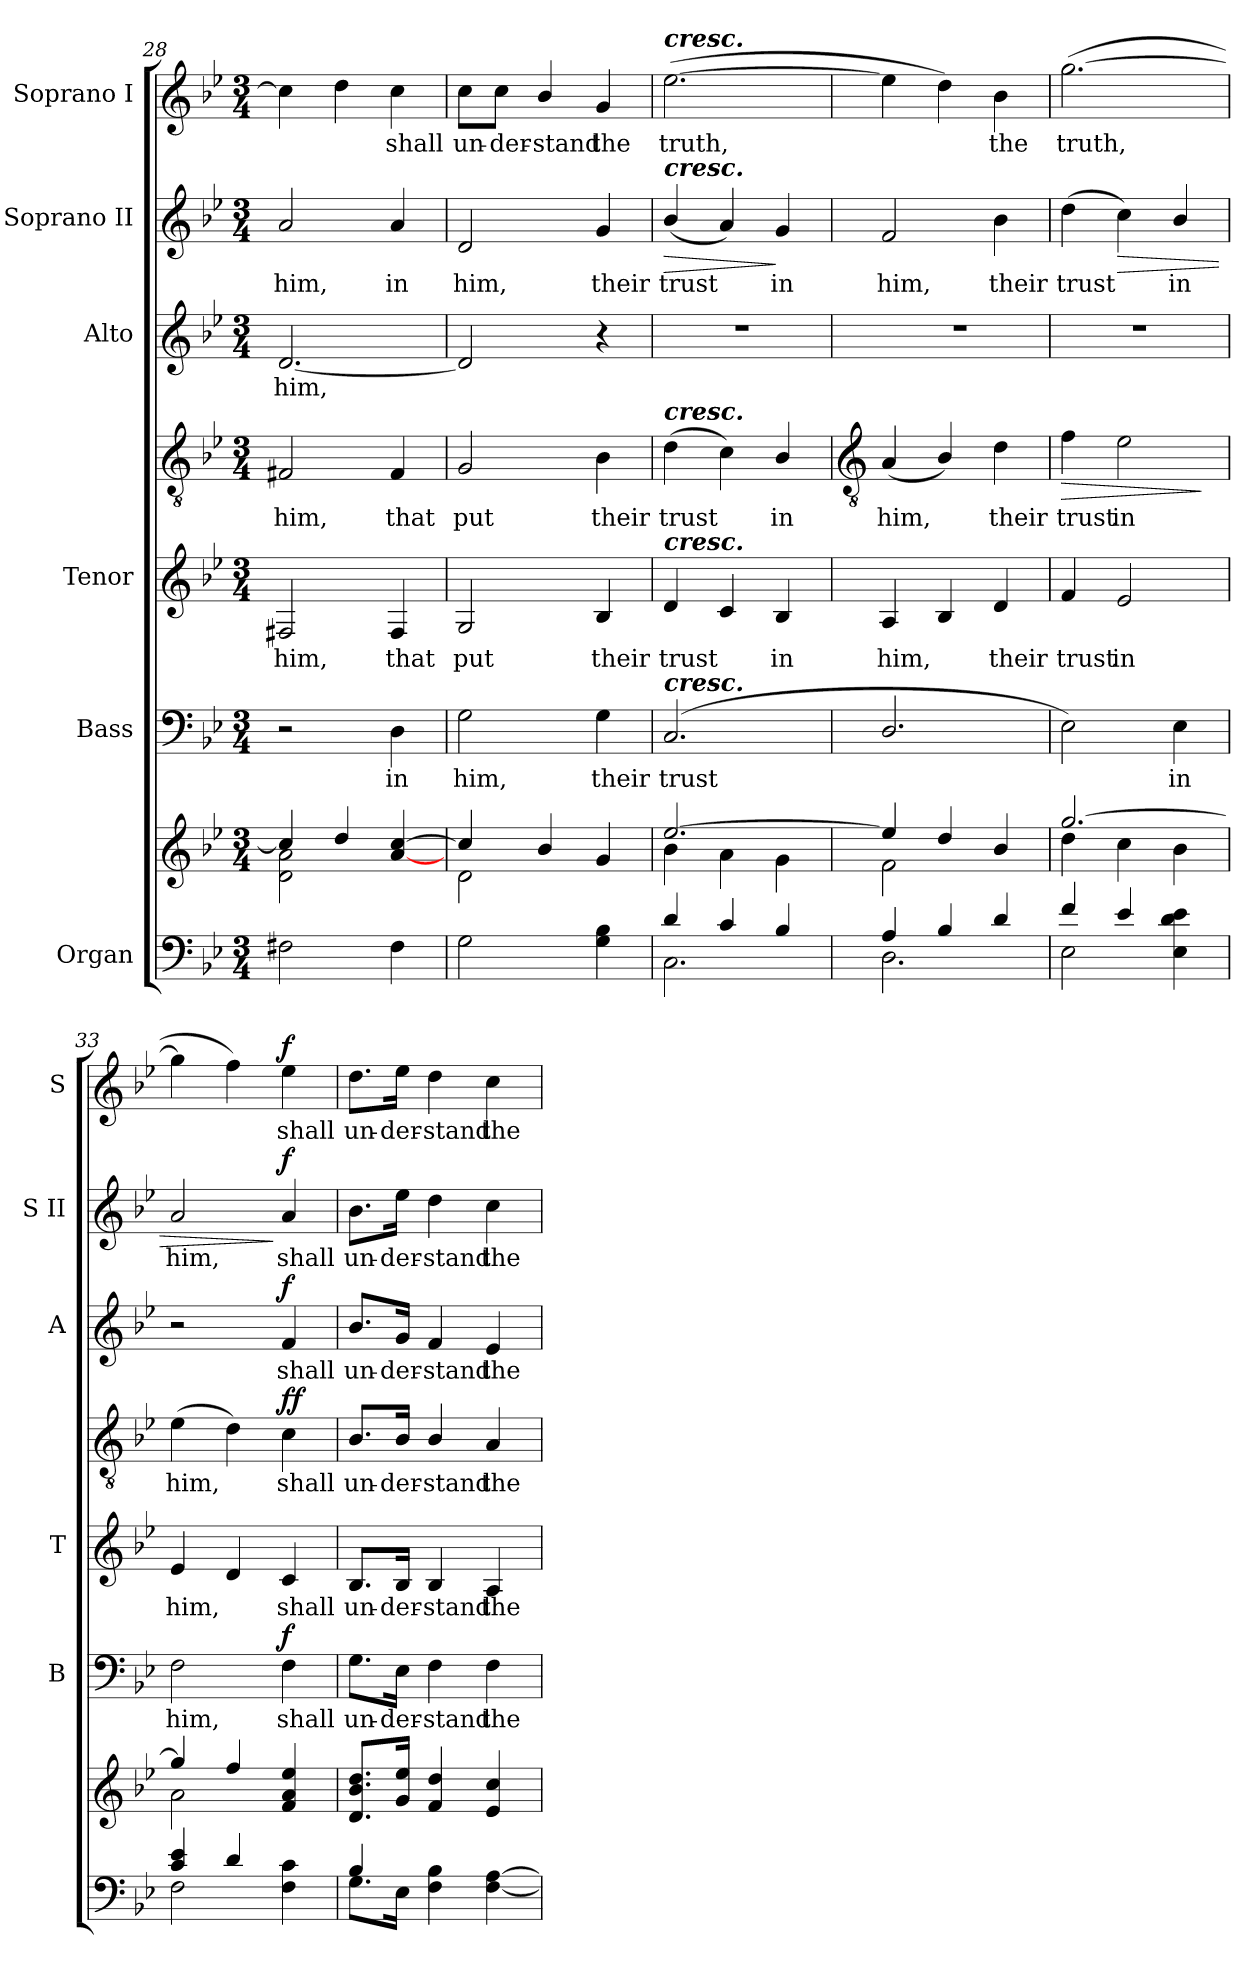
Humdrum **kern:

**kern	**kern	**kern	**text	**dynam	**kern	**text	**kern	**text	**dynam	**kern	**text	**dynam	**kern	**text	**dynam	**kern	**text	**dynam
*part6	*part6	*part5	*part5	*part5	*part4	*part4	*part4	*part4	*part4	*part3	*part3	*part3	*part2	*part2	*part2	*part1	*part1	*part1
*staff8	*staff7	*staff6	*staff6	*staff6	*staff5	*staff5	*staff4	*staff4	*staff4/5	*staff3	*staff3	*staff3	*staff2	*staff2	*staff2	*staff1	*staff1	*staff1
*I"Organ	*	*I"Bass	*	*	*I"Tenor	*	*	*	*	*I"Alto	*	*	*I"Soprano II	*	*	*I"Soprano I	*	*
*	*	*I'B	*	*	*I'T	*	*	*	*	*I'A	*	*	*I'S II	*	*	*I'S	*	*
*clefF4	*clefG2	*clefF4	*	*	*	*	*clefGv2	*	*	*clefG2	*	*	*clefG2	*	*	*clefG2	*	*
*k[b-e-]	*k[b-e-]	*k[b-e-]	*	*	*k[b-e-]	*	*k[b-e-]	*	*	*k[b-e-]	*	*	*k[b-e-]	*	*	*k[b-e-]	*	*
*B-:	*B-:	*B-:	*	*	*B-:	*	*B-:	*	*	*B-:	*	*	*B-:	*	*	*B-:	*	*
*M3/4	*M3/4	*M3/4	*	*	*M3/4	*	*M3/4	*	*	*M3/4	*	*	*M3/4	*	*	*M3/4	*	*
=28	=28	=28	=28	=28	=28	=28	=28	=28	=28	=28	=28	=28	=28	=28	=28	=28	=28	=28
*^	*^	*	*	*	*	*	*	*	*	*	*	*	*	*	*	*	*	*
!	!	!	!	!	!	!	!	!LO:LY:b	!	!LO:LY:b	!	!	!LO:LY:b	!	!	!LO:LY:b	!	!	!	!
2F#X\	2ryy	4cc/]	2d\ 2a\	2r	.	.	2F#X	him,	2F#X	him,	.	[2.d	him,	.	2a	him,	.	4cc]	.	.
.	.	4dd/	.	.	.	.	.	.	.	.	.	.	.	.	.	.	.	4dd	.	.
!	!	!	!	!	!LO:LY:b	!	!	!LO:LY:b	!	!LO:LY:b	!	!	!	!	!	!LO:LY:b	!	!	!LO:LY:b	!
4F#\	4ryy	[4a/ [4cc/	4ryy	4D	in	.	4F#	that	4F#	that	.	.	.	.	4a	in	.	4cc	shall	.
=29	=29	=29	=29	=29	=29	=29	=29	=29	=29	=29	=29	=29	=29	=29	=29	=29	=29	=29	=29	=29
!	!	!	!	!	!LO:LY:b	!	!	!LO:LY:b	!	!LO:LY:b	!	!	!	!	!	!LO:LY:b	!	!	!LO:LY:b	!
2G\	2ryy	4cc/]	2d\	2G	him,	.	2G	put	2G	put	.	2d]	.	.	2d	him,	.	8cc\L	un-	.
!	!	!	!	!	!	!	!	!	!	!	!	!	!	!	!	!	!	!	!LO:LY:b	!
.	.	.	.	.	.	.	.	.	.	.	.	.	.	.	.	.	.	8cc\J	-der-	.
!	!	!	!	!	!	!	!	!	!	!	!	!	!	!	!	!	!	!	!LO:LY:b	!
.	.	4b-/	.	.	.	.	.	.	.	.	.	.	.	.	.	.	.	4b-/	-stand	.
!	!	!	!	!	!LO:LY:b	!	!	!LO:LY:b	!	!LO:LY:b	!	!	!	!	!	!LO:LY:b	!	!	!LO:LY:b	!
4G 4B-	4ryy	4g/	4ryy	4G	their	.	4B-	their	4B-	their	.	4r	.	.	4g	their	.	4g	the	.
=30	=30	=30	=30	=30	=30	=30	=30	=30	=30	=30	=30	=30	=30	=30	=30	=30	=30	=30	=30	=30
!	!	!	!	!	!	!	!	!	!	!	!	!	!	!	!	!	!	!LO:TX:a:Bi:t=cresc.	!	!
!	!	!	!	!	!	!	!	!	!	!	!	!	!	!	!LO:TX:a:Bi:t=cresc.	!	!	!	!	!
!	!	!	!	!	!	!	!	!	!LO:TX:a:Bi:t=cresc.	!	!	!	!	!	!	!	!	!	!	!
!	!	!	!	!	!	!	!LO:TX:a:Bi:t=cresc.	!	!	!	!	!	!	!	!	!	!	!	!	!
!	!	!	!	!LO:TX:a:Bi:t=cresc.	!	!	!	!	!	!	!	!	!	!	!	!	!	!	!	!
!	!	!	!	!	!LO:LY:b	!	!	!LO:LY:b	!	!LO:LY:b	!	!LO:N:vis=1	!	!	!	!LO:LY:b	!LO:HP:b	!	!LO:LY:b	!
4d/	2.C\	[2.ee-/	4b-	(<2.C	trust	.	4d	trust	(>4d	trust	.	2.r	.	.	(<4b-/	trust	>	(>[2.ee-	truth,	.
4c/	.	.	4a\	.	.	.	4c	.	4c)	.	.	.	.	.	4a)	.	.	.	.	.
!	!	!	!	!	!	!	!	!LO:LY:b	!	!LO:LY:b	!	!	!	!	!	!LO:LY:b	!	!	!	!
4B-/	.	.	4g\	.	.	.	4B-/	in	4B-/	in	.	.	.	.	4g	in	]	.	.	.
!!LO:LB:g=z
=31	=31	=31	=31	=31	=31	=31	=31	=31	=31	=31	=31	=31	=31	=31	=31	=31	=31	=31	=31	=31
*	*	*	*	*	*	*	*	*	*clefGv2	*	*	*	*	*	*	*	*	*	*	*
!	!	!	!	!	!	!	!	!LO:LY:b	!	!LO:LY:b	!	!LO:N:vis=1	!	!	!	!LO:LY:b	!	!	!	!
4A/	2.D\	4ee-/]	2f\	2.D/	.	.	4A	him,	(<4A	him,	.	2.r	.	.	2f	him,	.	4ee-]	.	.
4B-/	.	4dd/	.	.	.	.	4B-/	.	4B-/)	.	.	.	.	.	.	.	.	4dd)	.	.
!	!	!	!	!	!	!	!	!LO:LY:b	!	!LO:LY:b	!	!	!	!	!	!LO:LY:b	!	!	!LO:LY:b	!
4d/	.	4b-/	4ryy	.	.	.	4d	their	4d	their	.	.	.	.	4b-	their	.	4b-	the	.
=32	=32	=32	=32	=32	=32	=32	=32	=32	=32	=32	=32	=32	=32	=32	=32	=32	=32	=32	=32	=32
!	!	!	!	!	!	!	!	!LO:LY:b	!	!LO:LY:b	!LO:HP:b	!LO:N:vis=1	!	!	!	!LO:LY:b	!	!	!LO:LY:b	!
4f/	2E-\	[2.gg/	4dd\	2E-)	.	.	4f	trust	4f	trust	>	2.r	.	.	(>4dd	trust	.	(>[2.gg	truth,	.
!	!	!	!	!	!	!	!	!LO:LY:b	!	!LO:LY:b	!	!	!	!	!	!	!LO:HP:b	!	!	!
4e-/	.	.	4cc\	.	.	.	2e-	in	2e-	in	.	.	.	.	4cc)	.	>	.	.	.
!	!	!	!	!	!LO:LY:b	!	!	!	!	!	!	!	!	!	!	!LO:LY:b	!	!	!	!
4E-\ 4d\ 4e-\	4ryy	.	4b-\	4E-	in	.	.	.	.	.	.	.	.	.	4b-/	in	.	.	.	.
*v	*v	*	*	*	*	*	*	*	*	*	*	*	*	*	*	*	*	*	*	*
*	*v	*v	*	*	*	*	*	*	*	*	*	*	*	*	*	*	*	*	*
.	.	.	.	.	.	.	.	.	]	.	.	.	.	.	.	.	.	.
=33	=33	=33	=33	=33	=33	=33	=33	=33	=33	=33	=33	=33	=33	=33	=33	=33	=33	=33
*^	*^	*	*	*	*	*	*	*	*	*	*	*	*	*	*	*	*	*
!	!	!	!	!	!LO:LY:b	!	!	!LO:LY:b	!	!LO:LY:b	!	!	!	!	!	!LO:LY:b	!	!	!	!
4c/ 4e-/	2F\	4gg/]	2a\	2F	him,	.	4e-	him,	(>4e-	him,	.	2r	.	.	2a	him,	.	4gg]	.	.
4d/	.	4ff/	.	.	.	.	4d	.	4d)	.	.	.	.	.	.	.	.	4ff)	.	.
!	!	!	!	!	!LO:LY:b	!LO:DY:b	!	!LO:LY:b	!	!LO:LY:b	!LO:DY:b=2	!	!LO:LY:b	!	!	!LO:LY:b	!	!	!LO:LY:b	!
!	!	!	!	!	!	!	!	!	!	!	!LO:DY:n=1:b	!	!	!LO:DY:b	!	!	!LO:DY:n=1:b	!	!	!LO:DY:b
4ryy	4F\ 4c\	4f/ 4a/ 4ee-/	4ryy	4F	shall	f	4c	shall	4c	shall	f f	4f	shall	f	4a	shall	] f	4ee-	shall	f
=34	=34	=34	=34	=34	=34	=34	=34	=34	=34	=34	=34	=34	=34	=34	=34	=34	=34	=34	=34	=34
!	!	!	!LO:N:vis=1	!	!LO:LY:b	!	!	!LO:LY:b	!	!LO:LY:b	!	!	!LO:LY:b	!	!	!LO:LY:b	!	!	!LO:LY:b	!
4B-/	8.G\L	8.d/ 8.b-/ 8.dd/L	2.ryy	8.G\L	un-	.	8.B-/L	un-	8.B-/L	un-	.	8.b-/L	un-	.	8.b-\L	un-	.	8.dd\L	un-	.
!	!	!	!	!	!LO:LY:b	!	!	!LO:LY:b	!	!LO:LY:b	!	!	!LO:LY:b	!	!	!LO:LY:b	!	!	!LO:LY:b	!
.	16E-\J	16g/ 16ee-/J	.	16E-\Jk	-der-	.	16B-/Jk	-der-	16B-/Jk	-der-	.	16g/Jk	-der-	.	16ee-\Jk	-der-	.	16ee-\Jk	-der-	.
!	!	!	!	!	!LO:LY:b	!	!	!LO:LY:b	!	!LO:LY:b	!	!	!LO:LY:b	!	!	!LO:LY:b	!	!	!LO:LY:b	!
2ryy	4F\ 4B-\	4f/ 4dd/	.	4F	-stand	.	4B-/	-stand	4B-/	-stand	.	4f	-stand	.	4dd	-stand	.	4dd	-stand	.
!	!	!	!	!	!LO:LY:b	!	!	!LO:LY:b	!	!LO:LY:b	!	!	!LO:LY:b	!	!	!LO:LY:b	!	!	!LO:LY:b	!
.	[4F\ [4A\	4e-/ 4cc/	.	4F	the	.	4A	the	4A	the	.	4e-	the	.	4cc	the	.	4cc	the	.
*v	*v	*	*	*	*	*	*	*	*	*	*	*	*	*	*	*	*	*	*	*
*	*v	*v	*	*	*	*	*	*	*	*	*	*	*	*	*	*	*	*	*
=	=	=	=	=	=	=	=	=	=	=	=	=	=	=	=	=	=	=
*-	*-	*-	*-	*-	*-	*-	*-	*-	*-	*-	*-	*-	*-	*-	*-	*-	*-	*-
